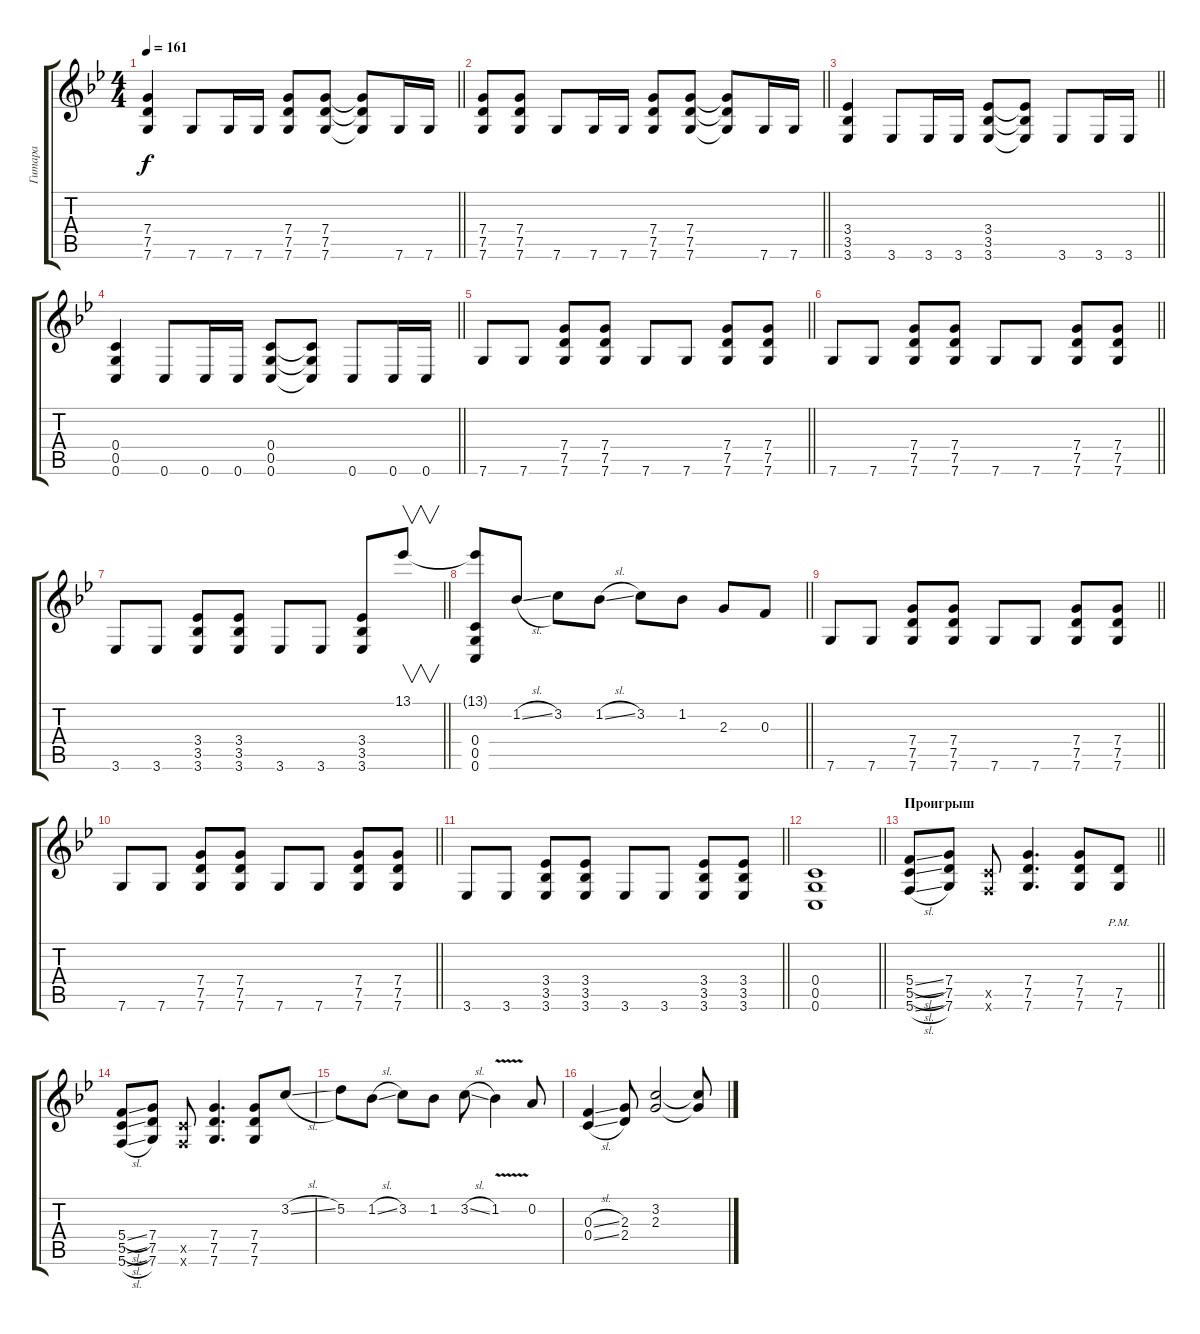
\track ("Гитара" "Гитара") {instrument distortionguitar}
\staff {score tabs}
\tuning (D4 A3 F3 C3 G2 C2) {hide}
\ts (4 4)
\tempo 161
\clef g2
\barLineRight lightlight
\ks gminor
(7.4 7.5 7.6).4{dy f} 7.6.8 7.6.16 7.6.16 (7.4 7.5 7.6).8 (7.4 7.5 7.6).8 (7.4{t} 7.5{t} 7.6{t}).8 7.6.16 7.6.16 |
\barLineRight lightlight
(7.4 7.5 7.6).8 (7.4 7.5 7.6).8 7.6.8 7.6.16 7.6.16 (7.4 7.5 7.6).8 (7.4 7.5 7.6).8 (7.4{t} 7.5{t} 7.6{t}).8 7.6.16 7.6.16 |
\barLineRight lightlight
(3.4 3.5 3.6).4 3.6.8 3.6.16 3.6.16 (3.4 3.5 3.6).8 (3.4{t} 3.5{t} 3.6{t}).8 3.6.8 3.6.16 3.6.16 |
\barLineRight lightlight
(0.4 0.5 0.6).4 0.6.8 0.6.16 0.6.16 (0.4 0.5 0.6).8 (0.4{t} 0.5{t} 0.6{t}).8 0.6.8 0.6.16 0.6.16 |
\barLineRight lightlight
7.6.8 7.6.8 (7.4 7.5 7.6).8 (7.4 7.5 7.6).8 7.6.8 7.6.8 (7.4 7.5 7.6).8 (7.4 7.5 7.6).8 |
\barLineRight lightlight
7.6.8 7.6.8 (7.4 7.5 7.6).8 (7.4 7.5 7.6).8 7.6.8 7.6.8 (7.4 7.5 7.6).8 (7.4 7.5 7.6).8 |
\barLineRight lightlight
3.6.8 3.6.8 (3.4 3.5 3.6).8 (3.4 3.5 3.6).8 3.6.8 3.6.8 (3.4 3.5 3.6).8 13.1.8{v} |
\barLineRight lightlight
(13.1{t} 0.4 0.5 0.6).8 1.2{sl}.8 3.2.8 1.2{sl}.8 3.2.8 1.2.8 2.3.8 0.3.8 |
\barLineRight lightlight
7.6.8 7.6.8 (7.4 7.5 7.6).8 (7.4 7.5 7.6).8 7.6.8 7.6.8 (7.4 7.5 7.6).8 (7.4 7.5 7.6).8 |
\barLineRight lightlight
7.6.8 7.6.8 (7.4 7.5 7.6).8 (7.4 7.5 7.6).8 7.6.8 7.6.8 (7.4 7.5 7.6).8 (7.4 7.5 7.6).8 |
\barLineRight lightlight
3.6.8 3.6.8 (3.4 3.5 3.6).8 (3.4 3.5 3.6).8 3.6.8 3.6.8 (3.4 3.5 3.6).8 (3.4 3.5 3.6).8 |
\barLineRight lightlight
(0.4 0.5 0.6).1 |
\section ("" "Проигрыш")
\barLineRight lightlight
(5.4{sl} 5.5{sl} 5.6{sl}).8 (7.4 7.5 7.6).8 (5.5{x} 5.6{x}).8 (7.4 7.5 7.6).4{d} (7.4 7.5 7.6).8 (7.5{pm} 7.6{pm}).8 |
(5.4{sl} 5.5{sl} 5.6{sl}).8 (7.4 7.5 7.6).8 (5.5{x} 5.6{x}).8 (7.4 7.5 7.6).4{d} (7.4 7.5 7.6).8 3.2{sl}.8 |
5.2.8 1.2{sl}.8 3.2.8 1.2.8 3.2{sl}.8 1.2{v}.4 0.2.8 |
(0.3{sl} 0.4{sl}).4 (2.3 2.4).8 (3.2 2.3).2 (3.2{t} 2.3{t}).8
